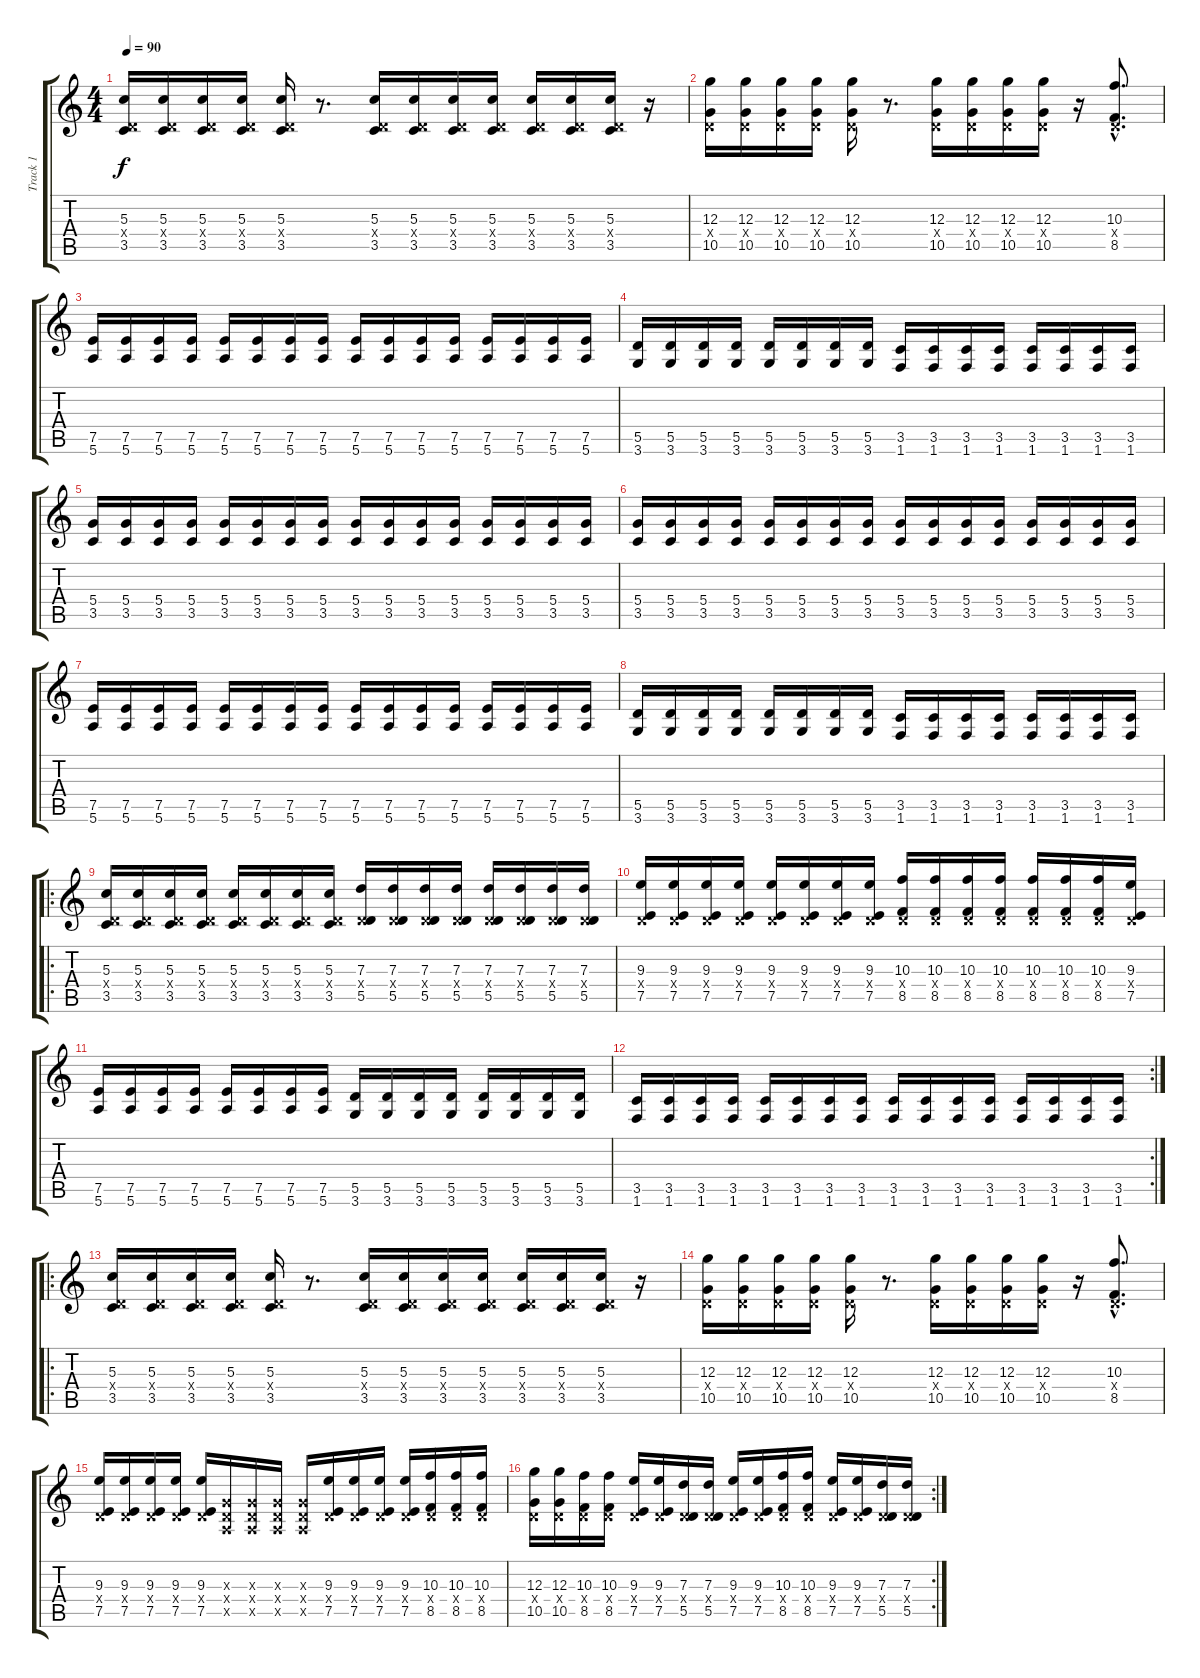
\track ("Track 1" "Track 1") {instrument overdrivenguitar}
\staff {score tabs}
\tuning (E4 B3 G3 D3 A2 E2) {hide}
\ts (4 4)
\tempo 90
\clef g2
\ks c
(5.3 0.4{x} 3.5).16{dy f instrument overdrivenguitar} (5.3 0.4{x} 3.5).16 (5.3 0.4{x} 3.5).16 (5.3 0.4{x} 3.5).16 (5.3 0.4{x} 3.5).16 r.8{d} (5.3 0.4{x} 3.5).16 (5.3 0.4{x} 3.5).16 (5.3 0.4{x} 3.5).16 (5.3 0.4{x} 3.5).16 (5.3 0.4{x} 3.5).16 (5.3 0.4{x} 3.5).16 (5.3 0.4{x} 3.5).16 r.16 |
(12.3 0.4{x} 10.5).16 (12.3 0.4{x} 10.5).16 (12.3 0.4{x} 10.5).16 (12.3 0.4{x} 10.5).16 (12.3 0.4{x} 10.5).16 r.8{d} (12.3 0.4{x} 10.5).16 (12.3 0.4{x} 10.5).16 (12.3 0.4{x} 10.5).16 (12.3 0.4{x} 10.5).16 r.16 (10.3{hac} 0.4{hac x} 8.5{hac}).8{d} |
(7.5 5.6).16 (7.5 5.6).16 (7.5 5.6).16 (7.5 5.6).16 (7.5 5.6).16 (7.5 5.6).16 (7.5 5.6).16 (7.5 5.6).16 (7.5 5.6).16 (7.5 5.6).16 (7.5 5.6).16 (7.5 5.6).16 (7.5 5.6).16 (7.5 5.6).16 (7.5 5.6).16 (7.5 5.6).16 |
(5.5 3.6).16 (5.5 3.6).16 (5.5 3.6).16 (5.5 3.6).16 (5.5 3.6).16 (5.5 3.6).16 (5.5 3.6).16 (5.5 3.6).16 (3.5 1.6).16 (3.5 1.6).16 (3.5 1.6).16 (3.5 1.6).16 (3.5 1.6).16 (3.5 1.6).16 (3.5 1.6).16 (3.5 1.6).16 |
(5.4 3.5).16 (5.4 3.5).16 (5.4 3.5).16 (5.4 3.5).16 (5.4 3.5).16 (5.4 3.5).16 (5.4 3.5).16 (5.4 3.5).16 (5.4 3.5).16 (5.4 3.5).16 (5.4 3.5).16 (5.4 3.5).16 (5.4 3.5).16 (5.4 3.5).16 (5.4 3.5).16 (5.4 3.5).16 |
(5.4 3.5).16 (5.4 3.5).16 (5.4 3.5).16 (5.4 3.5).16 (5.4 3.5).16 (5.4 3.5).16 (5.4 3.5).16 (5.4 3.5).16 (5.4 3.5).16 (5.4 3.5).16 (5.4 3.5).16 (5.4 3.5).16 (5.4 3.5).16 (5.4 3.5).16 (5.4 3.5).16 (5.4 3.5).16 |
(7.5 5.6).16 (7.5 5.6).16 (7.5 5.6).16 (7.5 5.6).16 (7.5 5.6).16 (7.5 5.6).16 (7.5 5.6).16 (7.5 5.6).16 (7.5 5.6).16 (7.5 5.6).16 (7.5 5.6).16 (7.5 5.6).16 (7.5 5.6).16 (7.5 5.6).16 (7.5 5.6).16 (7.5 5.6).16 |
(5.5 3.6).16 (5.5 3.6).16 (5.5 3.6).16 (5.5 3.6).16 (5.5 3.6).16 (5.5 3.6).16 (5.5 3.6).16 (5.5 3.6).16 (3.5 1.6).16 (3.5 1.6).16 (3.5 1.6).16 (3.5 1.6).16 (3.5 1.6).16 (3.5 1.6).16 (3.5 1.6).16 (3.5 1.6).16 |
\ro
(5.3 0.4{x} 3.5).16 (5.3 0.4{x} 3.5).16 (5.3 0.4{x} 3.5).16 (5.3 0.4{x} 3.5).16 (5.3 0.4{x} 3.5).16 (5.3 0.4{x} 3.5).16 (5.3 0.4{x} 3.5).16 (5.3 0.4{x} 3.5).16 (7.3 0.4{x} 5.5).16 (7.3 0.4{x} 5.5).16 (7.3 0.4{x} 5.5).16 (7.3 0.4{x} 5.5).16 (7.3 0.4{x} 5.5).16 (7.3 0.4{x} 5.5).16 (7.3 0.4{x} 5.5).16 (7.3 0.4{x} 5.5).16 |
(9.3 0.4{x} 7.5).16 (9.3 0.4{x} 7.5).16 (9.3 0.4{x} 7.5).16 (9.3 0.4{x} 7.5).16 (9.3 0.4{x} 7.5).16 (9.3 0.4{x} 7.5).16 (9.3 0.4{x} 7.5).16 (9.3 0.4{x} 7.5).16 (10.3 0.4{x} 8.5).16 (10.3 0.4{x} 8.5).16 (10.3 0.4{x} 8.5).16 (10.3 0.4{x} 8.5).16 (10.3 0.4{x} 8.5).16 (10.3 0.4{x} 8.5).16 (10.3 0.4{x} 8.5).16 (9.3 0.4{x} 7.5).16 |
(7.5 5.6).16 (7.5 5.6).16 (7.5 5.6).16 (7.5 5.6).16 (7.5 5.6).16 (7.5 5.6).16 (7.5 5.6).16 (7.5 5.6).16 (5.5 3.6).16 (5.5 3.6).16 (5.5 3.6).16 (5.5 3.6).16 (5.5 3.6).16 (5.5 3.6).16 (5.5 3.6).16 (5.5 3.6).16 |
\rc 2
(3.5 1.6).16 (3.5 1.6).16 (3.5 1.6).16 (3.5 1.6).16 (3.5 1.6).16 (3.5 1.6).16 (3.5 1.6).16 (3.5 1.6).16 (3.5 1.6).16 (3.5 1.6).16 (3.5 1.6).16 (3.5 1.6).16 (3.5 1.6).16 (3.5 1.6).16 (3.5 1.6).16 (3.5 1.6).16 |
\ro
(5.3 0.4{x} 3.5).16 (5.3 0.4{x} 3.5).16 (5.3 0.4{x} 3.5).16 (5.3 0.4{x} 3.5).16 (5.3 0.4{x} 3.5).16 r.8{d} (5.3 0.4{x} 3.5).16 (5.3 0.4{x} 3.5).16 (5.3 0.4{x} 3.5).16 (5.3 0.4{x} 3.5).16 (5.3 0.4{x} 3.5).16 (5.3 0.4{x} 3.5).16 (5.3 0.4{x} 3.5).16 r.16 |
(12.3 0.4{x} 10.5).16 (12.3 0.4{x} 10.5).16 (12.3 0.4{x} 10.5).16 (12.3 0.4{x} 10.5).16 (12.3 0.4{x} 10.5).16 r.8{d} (12.3 0.4{x} 10.5).16 (12.3 0.4{x} 10.5).16 (12.3 0.4{x} 10.5).16 (12.3 0.4{x} 10.5).16 r.16 (10.3{hac} 0.4{hac x} 8.5{hac}).8{d} |
(9.3 0.4{x} 7.5).16 (9.3 0.4{x} 7.5).16 (9.3 0.4{x} 7.5).16 (9.3 0.4{x} 7.5).16 (9.3 0.4{x} 7.5).16 (0.3{x} 0.4{x} 0.5{x}).16 (0.3{x} 0.4{x} 0.5{x}).16 (0.3{x} 0.4{x} 0.5{x}).16 (0.3{x} 0.4{x} 0.5{x}).16 (9.3 0.4{x} 7.5).16 (9.3 0.4{x} 7.5).16 (9.3 0.4{x} 7.5).16 (9.3 0.4{x} 7.5).16 (10.3 0.4{x} 8.5).16 (10.3 0.4{x} 8.5).16 (10.3 0.4{x} 8.5).16 |
\rc 2
(12.3 0.4{x} 10.5).16 (12.3 0.4{x} 10.5).16 (10.3 0.4{x} 8.5).16 (10.3 0.4{x} 8.5).16 (9.3 0.4{x} 7.5).16 (9.3 0.4{x} 7.5).16 (7.3 0.4{x} 5.5).16 (7.3 0.4{x} 5.5).16 (9.3 0.4{x} 7.5).16 (9.3 0.4{x} 7.5).16 (10.3 0.4{x} 8.5).16 (10.3 0.4{x} 8.5).16 (9.3 0.4{x} 7.5).16 (9.3 0.4{x} 7.5).16 (7.3 0.4{x} 5.5).16 (7.3 0.4{x} 5.5).16
